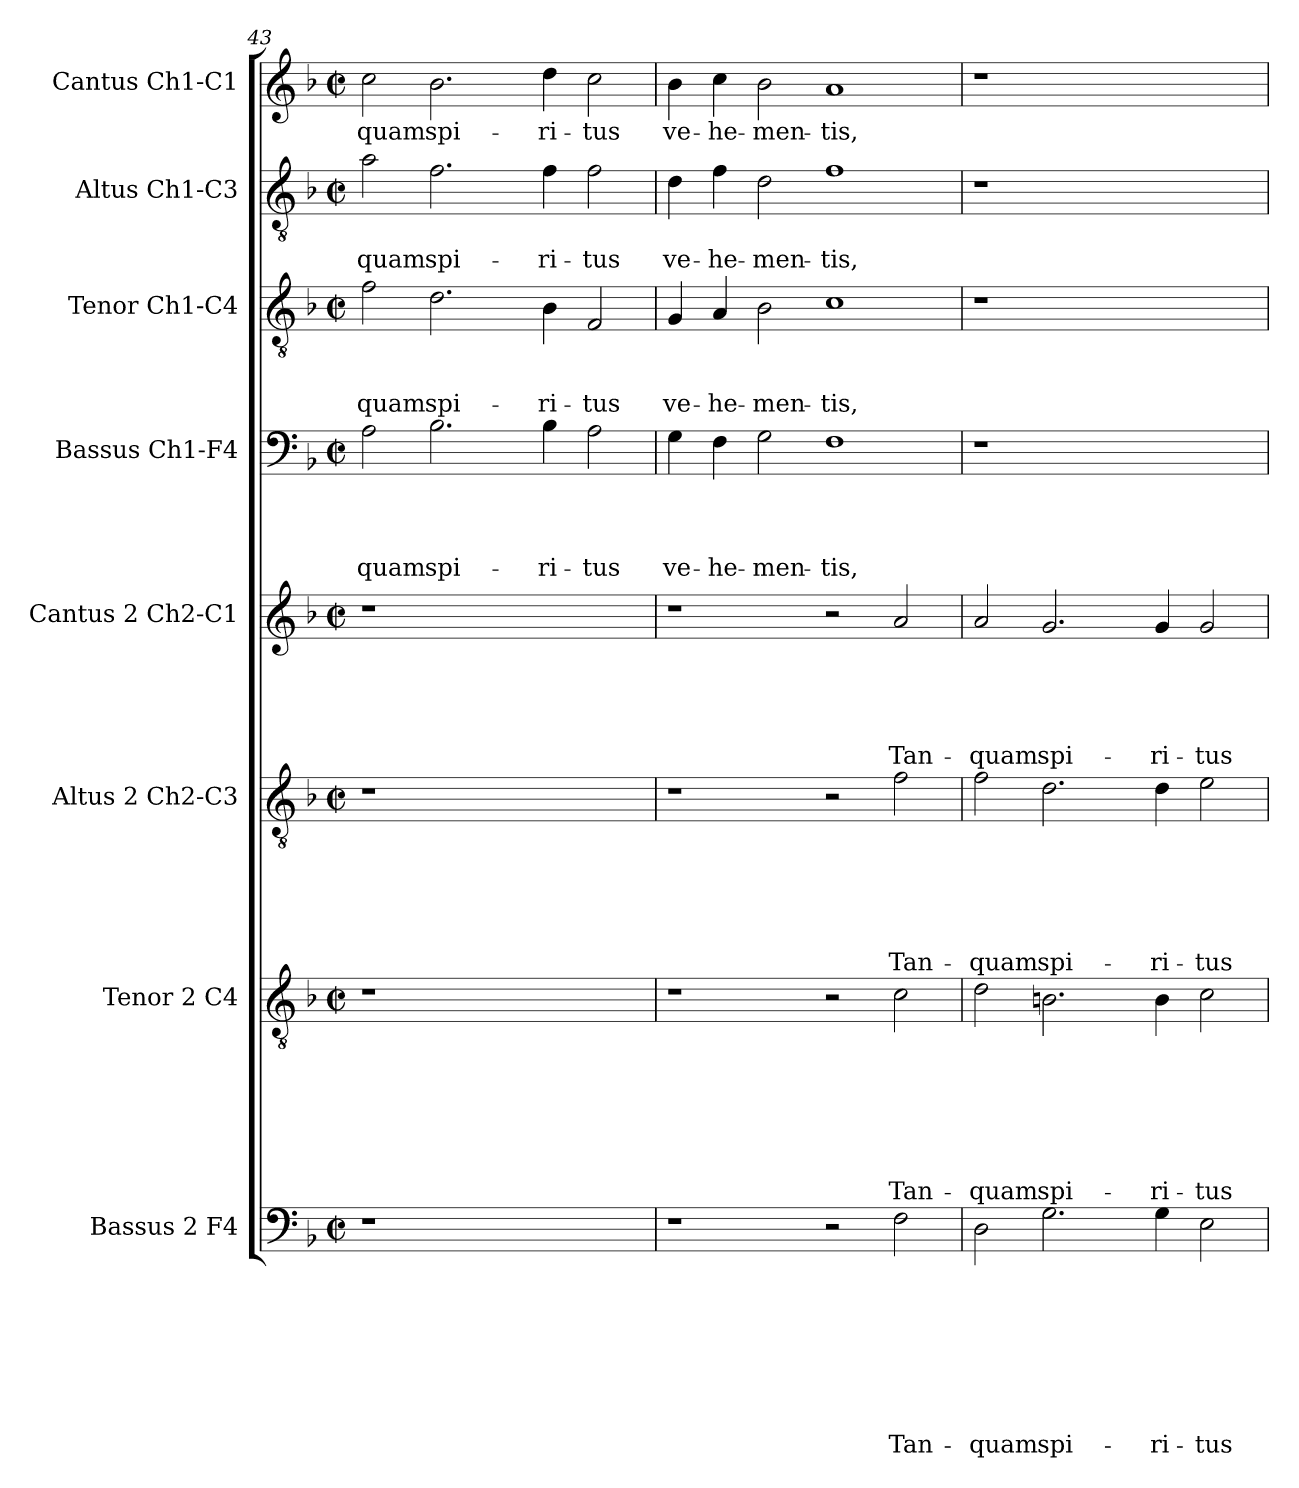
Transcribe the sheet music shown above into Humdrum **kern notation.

**kern	**text	**text	**text	**text	**text	**text	**text	**text	**kern	**text	**text	**text	**text	**text	**text	**text	**kern	**text	**text	**text	**text	**text	**text	**kern	**text	**text	**text	**text	**text	**kern	**text	**text	**text	**text	**kern	**text	**text	**text	**kern	**text	**text	**kern	**text
*part8	*part8	*part8	*part8	*part8	*part8	*part8	*part8	*part8	*part7	*part7	*part7	*part7	*part7	*part7	*part7	*part7	*part6	*part6	*part6	*part6	*part6	*part6	*part6	*part5	*part5	*part5	*part5	*part5	*part5	*part4	*part4	*part4	*part4	*part4	*part3	*part3	*part3	*part3	*part2	*part2	*part2	*part1	*part1
*staff8	*staff8	*staff8	*staff8	*staff8	*staff8	*staff8	*staff8	*staff8	*staff7	*staff7	*staff7	*staff7	*staff7	*staff7	*staff7	*staff7	*staff6	*staff6	*staff6	*staff6	*staff6	*staff6	*staff6	*staff5	*staff5	*staff5	*staff5	*staff5	*staff5	*staff4	*staff4	*staff4	*staff4	*staff4	*staff3	*staff3	*staff3	*staff3	*staff2	*staff2	*staff2	*staff1	*staff1
*I"Bassus 2 F4	*	*	*	*	*	*	*	*	*I"Tenor 2 C4	*	*	*	*	*	*	*	*I"Altus 2 Ch2-C3	*	*	*	*	*	*	*I"Cantus 2 Ch2-C1	*	*	*	*	*	*I"Bassus  Ch1-F4	*	*	*	*	*I"Tenor Ch1-C4	*	*	*	*I"Altus  Ch1-C3	*	*	*I"Cantus Ch1-C1	*
*I'B2	*	*	*	*	*	*	*	*	*I'T2	*	*	*	*	*	*	*	*I'A2	*	*	*	*	*	*	*I'C2	*	*	*	*	*	*I'B	*	*	*	*	*I'T	*	*	*	*I'A	*	*	*I'C	*
*clefF4	*	*	*	*	*	*	*	*	*clefGv2	*	*	*	*	*	*	*	*clefGv2	*	*	*	*	*	*	*clefG2	*	*	*	*	*	*clefF4	*	*	*	*	*clefGv2	*	*	*	*clefGv2	*	*	*clefG2	*
*k[b-]	*	*	*	*	*	*	*	*	*k[b-]	*	*	*	*	*	*	*	*k[b-]	*	*	*	*	*	*	*k[b-]	*	*	*	*	*	*k[b-]	*	*	*	*	*k[b-]	*	*	*	*k[b-]	*	*	*k[b-]	*
*F:	*	*	*	*	*	*	*	*	*F:	*	*	*	*	*	*	*	*F:	*	*	*	*	*	*	*F:	*	*	*	*	*	*F:	*	*	*	*	*F:	*	*	*	*F:	*	*	*F:	*
*M2/2	*	*	*	*	*	*	*	*	*M2/2	*	*	*	*	*	*	*	*M2/2	*	*	*	*	*	*	*M2/2	*	*	*	*	*	*M2/2	*	*	*	*	*M2/2	*	*	*	*M2/2	*	*	*M2/2	*
*met(c|)	*	*	*	*	*	*	*	*	*met(c|)	*	*	*	*	*	*	*	*met(c|)	*	*	*	*	*	*	*met(c|)	*	*	*	*	*	*met(c|)	*	*	*	*	*met(c|)	*	*	*	*met(c|)	*	*	*met(c|)	*
=43	=43	=43	=43	=43	=43	=43	=43	=43	=43	=43	=43	=43	=43	=43	=43	=43	=43	=43	=43	=43	=43	=43	=43	=43	=43	=43	=43	=43	=43	=43	=43	=43	=43	=43	=43	=43	=43	=43	=43	=43	=43	=43	=43
!	!	!	!	!	!	!	!	!	!	!	!	!	!	!	!	!	!	!	!	!	!	!	!	!	!	!	!	!	!	!	!	!	!	!LO:LY:b	!	!	!	!LO:LY:b	!	!	!LO:LY:b	!	!LO:LY:b
1r	.	.	.	.	.	.	.	.	1r	.	.	.	.	.	.	.	1r	.	.	.	.	.	.	1r	.	.	.	.	.	2A\	.	.	.	-quam	2f\	.	.	-quam	2a\	.	-quam	2cc\	-quam
!	!	!	!	!	!	!	!	!	!	!	!	!	!	!	!	!	!	!	!	!	!	!	!	!	!	!	!	!	!	!	!	!	!	!LO:LY:b	!	!	!	!LO:LY:b	!	!	!LO:LY:b	!	!LO:LY:b
.	.	.	.	.	.	.	.	.	.	.	.	.	.	.	.	.	.	.	.	.	.	.	.	.	.	.	.	.	.	2.B-\	.	.	.	spi-	2.d\	.	.	spi-	2.f\	.	spi-	2.b-\	spi-
1ryy	.	.	.	.	.	.	.	.	1ryy	.	.	.	.	.	.	.	1ryy	.	.	.	.	.	.	1ryy	.	.	.	.	.	.	.	.	.	.	.	.	.	.	.	.	.	.	.
!	!	!	!	!	!	!	!	!	!	!	!	!	!	!	!	!	!	!	!	!	!	!	!	!	!	!	!	!	!	!	!	!	!	!LO:LY:b	!	!	!	!LO:LY:b	!	!	!LO:LY:b	!	!LO:LY:b
.	.	.	.	.	.	.	.	.	.	.	.	.	.	.	.	.	.	.	.	.	.	.	.	.	.	.	.	.	.	4B-\	.	.	.	-ri-	4B-\	.	.	-ri-	4f\	.	-ri-	4dd\	-ri-
!	!	!	!	!	!	!	!	!	!	!	!	!	!	!	!	!	!	!	!	!	!	!	!	!	!	!	!	!	!	!	!	!	!	!LO:LY:b	!	!	!	!LO:LY:b	!	!	!LO:LY:b	!	!LO:LY:b
.	.	.	.	.	.	.	.	.	.	.	.	.	.	.	.	.	.	.	.	.	.	.	.	.	.	.	.	.	.	2A\	.	.	.	-tus	2F/	.	.	-tus	2f\	.	-tus	2cc\	-tus
=44	=44	=44	=44	=44	=44	=44	=44	=44	=44	=44	=44	=44	=44	=44	=44	=44	=44	=44	=44	=44	=44	=44	=44	=44	=44	=44	=44	=44	=44	=44	=44	=44	=44	=44	=44	=44	=44	=44	=44	=44	=44	=44	=44
!	!	!	!	!	!	!	!	!	!	!	!	!	!	!	!	!	!	!	!	!	!	!	!	!	!	!	!	!	!	!	!	!	!	!LO:LY:b	!	!	!	!LO:LY:b	!	!	!LO:LY:b	!	!LO:LY:b
1r	.	.	.	.	.	.	.	.	1r	.	.	.	.	.	.	.	1r	.	.	.	.	.	.	1r	.	.	.	.	.	4G\	.	.	.	ve-	4G/	.	.	ve-	4d\	.	ve-	4b-\	ve-
!	!	!	!	!	!	!	!	!	!	!	!	!	!	!	!	!	!	!	!	!	!	!	!	!	!	!	!	!	!	!	!	!	!	!LO:LY:b	!	!	!	!LO:LY:b	!	!	!LO:LY:b	!	!LO:LY:b
.	.	.	.	.	.	.	.	.	.	.	.	.	.	.	.	.	.	.	.	.	.	.	.	.	.	.	.	.	.	4F\	.	.	.	-he-	4A/	.	.	-he-	4f\	.	-he-	4cc\	-he-
!	!	!	!	!	!	!	!	!	!	!	!	!	!	!	!	!	!	!	!	!	!	!	!	!	!	!	!	!	!	!	!	!	!	!LO:LY:b	!	!	!	!LO:LY:b	!	!	!LO:LY:b	!	!LO:LY:b
.	.	.	.	.	.	.	.	.	.	.	.	.	.	.	.	.	.	.	.	.	.	.	.	.	.	.	.	.	.	2G\	.	.	.	-men-	2B-\	.	.	-men-	2d\	.	-men-	2b-\	-men-
!	!	!	!	!	!	!	!	!	!	!	!	!	!	!	!	!	!	!	!	!	!	!	!	!	!	!	!	!	!	!	!	!	!	!LO:LY:b	!	!	!	!LO:LY:b	!	!	!LO:LY:b	!	!LO:LY:b
2r	.	.	.	.	.	.	.	.	2r	.	.	.	.	.	.	.	2r	.	.	.	.	.	.	2r	.	.	.	.	.	1F	.	.	.	-tis,	1c	.	.	-tis,	1f	.	-tis,	1a	-tis,
!	!	!	!	!	!	!	!	!LO:LY:b	!	!	!	!	!	!	!	!LO:LY:b	!	!	!	!	!	!	!LO:LY:b	!	!	!	!	!	!LO:LY:b	!	!	!	!	!	!	!	!	!	!	!	!	!	!
2F\	.	.	.	.	.	.	.	Tan-	2c\	.	.	.	.	.	.	Tan-	2f\	.	.	.	.	.	Tan-	2a/	.	.	.	.	Tan-	.	.	.	.	.	.	.	.	.	.	.	.	.	.
=45	=45	=45	=45	=45	=45	=45	=45	=45	=45	=45	=45	=45	=45	=45	=45	=45	=45	=45	=45	=45	=45	=45	=45	=45	=45	=45	=45	=45	=45	=45	=45	=45	=45	=45	=45	=45	=45	=45	=45	=45	=45	=45	=45
!	!	!	!	!	!	!	!	!LO:LY:b	!	!	!	!	!	!	!	!LO:LY:b	!	!	!	!	!	!	!LO:LY:b	!	!	!	!	!	!LO:LY:b	!	!	!	!	!	!	!	!	!	!	!	!	!	!
2D\	.	.	.	.	.	.	.	-quam	2d\	.	.	.	.	.	.	-quam	2f\	.	.	.	.	.	-quam	2a/	.	.	.	.	-quam	1r	.	.	.	.	1r	.	.	.	1r	.	.	1r	.
!	!	!	!	!	!	!	!	!LO:LY:b	!	!	!	!	!	!	!	!LO:LY:b	!	!	!	!	!	!	!LO:LY:b	!	!	!	!	!	!LO:LY:b	!	!	!	!	!	!	!	!	!	!	!	!	!	!
2.G\	.	.	.	.	.	.	.	spi-	2.Bn\	.	.	.	.	.	.	spi-	2.d\	.	.	.	.	.	spi-	2.g/	.	.	.	.	spi-	.	.	.	.	.	.	.	.	.	.	.	.	.	.
.	.	.	.	.	.	.	.	.	.	.	.	.	.	.	.	.	.	.	.	.	.	.	.	.	.	.	.	.	.	1ryy	.	.	.	.	1ryy	.	.	.	1ryy	.	.	1ryy	.
!	!	!	!	!	!	!	!	!LO:LY:b	!	!	!	!	!	!	!	!LO:LY:b	!	!	!	!	!	!	!LO:LY:b	!	!	!	!	!	!LO:LY:b	!	!	!	!	!	!	!	!	!	!	!	!	!	!
4G\	.	.	.	.	.	.	.	-ri-	4B\	.	.	.	.	.	.	-ri-	4d\	.	.	.	.	.	-ri-	4g/	.	.	.	.	-ri-	.	.	.	.	.	.	.	.	.	.	.	.	.	.
!	!	!	!	!	!	!	!	!LO:LY:b	!	!	!	!	!	!	!	!LO:LY:b	!	!	!	!	!	!	!LO:LY:b	!	!	!	!	!	!LO:LY:b	!	!	!	!	!	!	!	!	!	!	!	!	!	!
2E\	.	.	.	.	.	.	.	-tus	2c\	.	.	.	.	.	.	-tus	2e\	.	.	.	.	.	-tus	2g/	.	.	.	.	-tus	.	.	.	.	.	.	.	.	.	.	.	.	.	.
=	=	=	=	=	=	=	=	=	=	=	=	=	=	=	=	=	=	=	=	=	=	=	=	=	=	=	=	=	=	=	=	=	=	=	=	=	=	=	=	=	=	=	=
*-	*-	*-	*-	*-	*-	*-	*-	*-	*-	*-	*-	*-	*-	*-	*-	*-	*-	*-	*-	*-	*-	*-	*-	*-	*-	*-	*-	*-	*-	*-	*-	*-	*-	*-	*-	*-	*-	*-	*-	*-	*-	*-	*-
